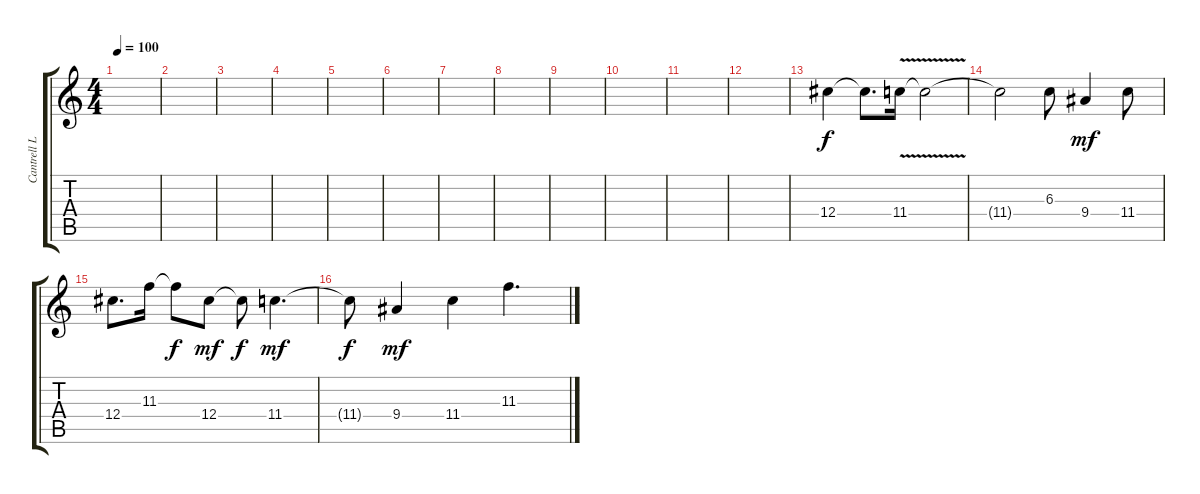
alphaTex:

\track ("Cantrell Lead" "Cantrell L") {instrument distortionguitar}
\staff {score tabs}
\tuning (Eb4 Bb3 Gb3 Db3 Ab2 Eb2) {hide}
\ts (4 4)
\tempo 100
\clef g2
\ks c
|
|
|
|
|
|
|
|
|
|
|
|
12.4.4 12.4{t}.8{d} 11.4{v}.16 11.4{t}.2 |
11.4{t}.2 6.3.8 9.4.4{dy mf} 11.4.8 |
12.4.8{d} 11.3.16 11.3{t}.8{dy f} 12.4.8{dy mf} 12.4{t}.8{dy f} 11.4.4{d dy mf} |
11.4{t}.8{dy f} 9.4.4{dy mf} 11.4.4 11.3.4{d}
